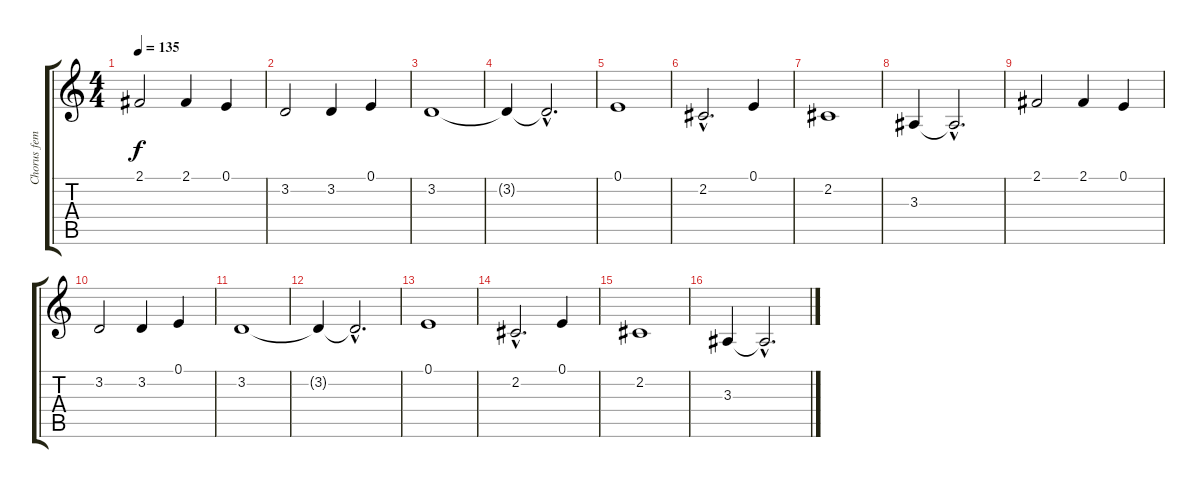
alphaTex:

\track ("Chorus female Voice" "Chorus fem") {instrument stringensemble1}
\staff {score tabs}
\tuning (E4 B3 G3 D3 A2 E2) {hide}
\ts (4 4)
\tempo 135
\clef g2
\ks c
2.1.2{dy f} 2.1.4 0.1.4 |
3.2.2 3.2.4 0.1.4 |
3.2.1 |
3.2{t}.4 3.2{hac t}.2{d} |
0.1.1 |
2.2{hac}.2{d} 0.1.4 |
2.2.1 |
3.3.4 3.3{hac t}.2{d} |
2.1.2 2.1.4 0.1.4 |
3.2.2 3.2.4 0.1.4 |
3.2.1 |
3.2{t}.4 3.2{hac t}.2{d} |
0.1.1 |
2.2{hac}.2{d} 0.1.4 |
2.2.1 |
3.3.4 3.3{hac t}.2{d}
